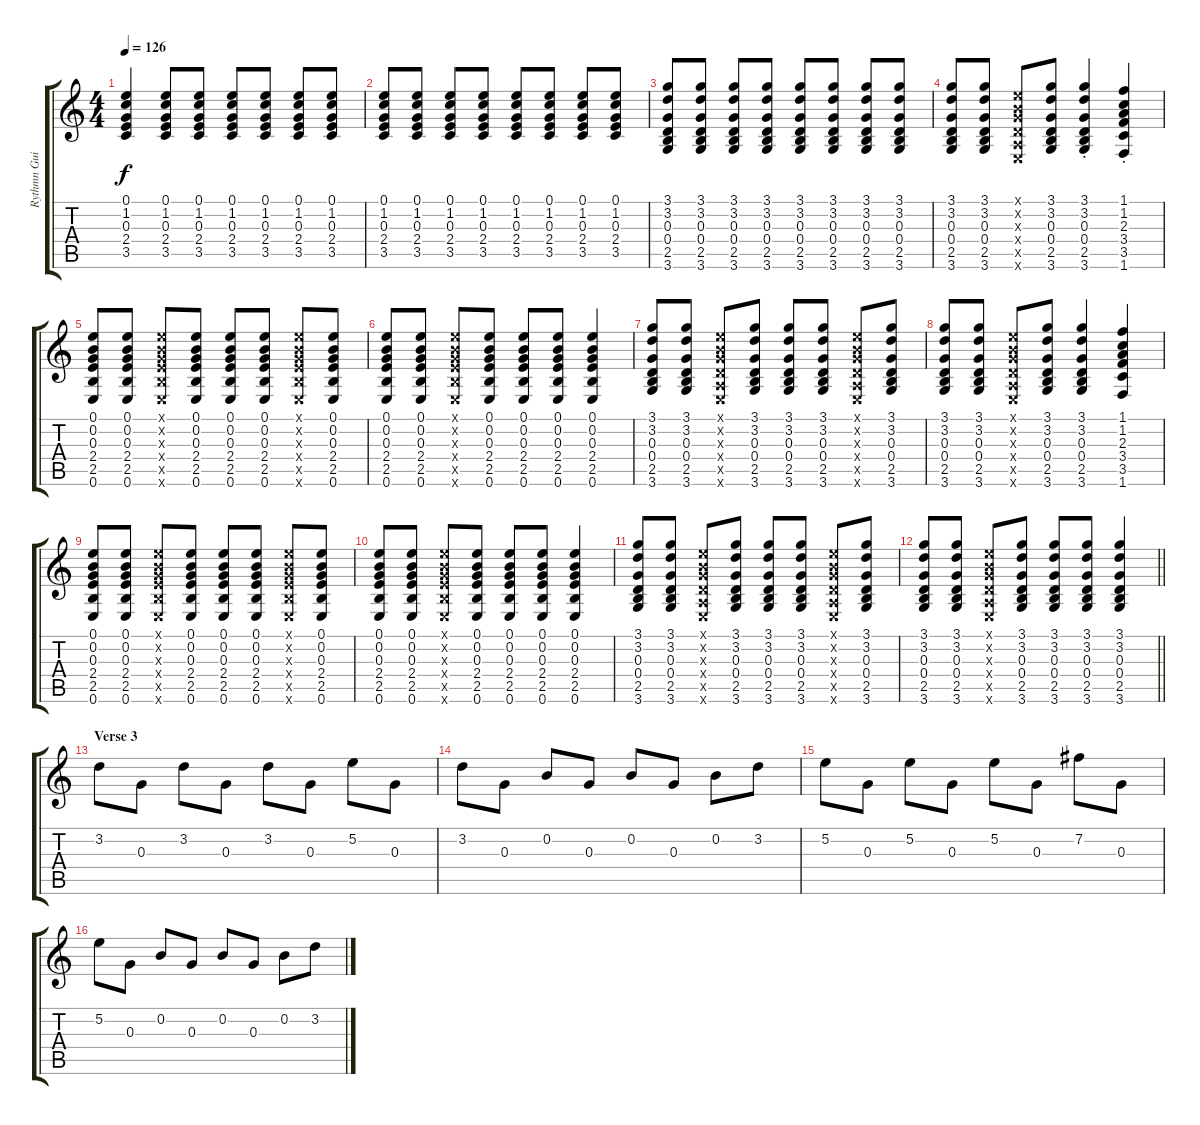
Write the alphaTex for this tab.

\track ("Rythmn Guitar 2" "Rythmn Gui") {instrument acousticguitarsteel}
\staff {score tabs}
\tuning (E4 B3 G3 D3 A2 E2) {hide}
\ts (4 4)
\tempo 126
\clef g2
\ks c
(0.1 1.2 0.3 2.4 3.5).4{dy f} (0.1 1.2 0.3 2.4 3.5).8 (0.1 1.2 0.3 2.4 3.5).8 (0.1 1.2 0.3 2.4 3.5).8 (0.1 1.2 0.3 2.4 3.5).8 (0.1 1.2 0.3 2.4 3.5).8 (0.1 1.2 0.3 2.4 3.5).8 |
(0.1 1.2 0.3 2.4 3.5).8 (0.1 1.2 0.3 2.4 3.5).8 (0.1 1.2 0.3 2.4 3.5).8 (0.1 1.2 0.3 2.4 3.5).8 (0.1 1.2 0.3 2.4 3.5).8 (0.1 1.2 0.3 2.4 3.5).8 (0.1 1.2 0.3 2.4 3.5).8 (0.1 1.2 0.3 2.4 3.5).8 |
(3.1 3.2 0.3 0.4 2.5 3.6).8 (3.1 3.2 0.3 0.4 2.5 3.6).8 (3.1 3.2 0.3 0.4 2.5 3.6).8 (3.1 3.2 0.3 0.4 2.5 3.6).8 (3.1 3.2 0.3 0.4 2.5 3.6).8 (3.1 3.2 0.3 0.4 2.5 3.6).8 (3.1 3.2 0.3 0.4 2.5 3.6).8 (3.1 3.2 0.3 0.4 2.5 3.6).8 |
(3.1 3.2 0.3 0.4 2.5 3.6).8 (3.1 3.2 0.3 0.4 2.5 3.6).8 (0.1{x} 0.2{x} 0.3{x} 0.4{x} 0.5{x} 0.6{x}).8 (3.1 3.2 0.3 0.4 2.5 3.6).8 (3.1{st} 3.2{st} 0.3{st} 0.4{st} 2.5{st} 3.6{st}).4 (1.1{st} 1.2{st} 2.3{st} 3.4{st} 3.5{st} 1.6{st}).4 |
(0.1 0.2 0.3 2.4 2.5 0.6).8 (0.1 0.2 0.3 2.4 2.5 0.6).8 (0.1{x} 0.2{x} 0.3{x} 2.4{x} 2.5{x} 0.6{x}).8 (0.1 0.2 0.3 2.4 2.5 0.6).8 (0.1 0.2 0.3 2.4 2.5 0.6).8 (0.1 0.2 0.3 2.4 2.5 0.6).8 (0.1{x} 0.2{x} 0.3{x} 2.4{x} 2.5{x} 0.6{x}).8 (0.1 0.2 0.3 2.4 2.5 0.6).8 |
(0.1 0.2 0.3 2.4 2.5 0.6).8 (0.1 0.2 0.3 2.4 2.5 0.6).8 (0.1{x} 0.2{x} 0.3{x} 2.4{x} 2.5{x} 0.6{x}).8 (0.1 0.2 0.3 2.4 2.5 0.6).8 (0.1 0.2 0.3 2.4 2.5 0.6).8 (0.1 0.2 0.3 2.4 2.5 0.6).8 (0.1 0.2 0.3 2.4 2.5 0.6).4 |
(3.1 3.2 0.3 0.4 2.5 3.6).8 (3.1 3.2 0.3 0.4 2.5 3.6).8 (0.1{x} 0.2{x} 0.3{x} 0.4{x} 0.5{x} 0.6{x}).8 (3.1 3.2 0.3 0.4 2.5 3.6).8 (3.1 3.2 0.3 0.4 2.5 3.6).8 (3.1 3.2 0.3 0.4 2.5 3.6).8 (0.1{x} 0.2{x} 0.3{x} 0.4{x} 0.5{x} 0.6{x}).8 (3.1 3.2 0.3 0.4 2.5 3.6).8 |
(3.1 3.2 0.3 0.4 2.5 3.6).8 (3.1 3.2 0.3 0.4 2.5 3.6).8 (0.1{x} 0.2{x} 0.3{x} 0.4{x} 0.5{x} 0.6{x}).8 (3.1 3.2 0.3 0.4 2.5 3.6).8 (3.1 3.2 0.3 0.4 2.5 3.6).4 (1.1 1.2 2.3 3.4 3.5 1.6).4 |
(0.1 0.2 0.3 2.4 2.5 0.6).8 (0.1 0.2 0.3 2.4 2.5 0.6).8 (0.1{x} 0.2{x} 0.3{x} 2.4{x} 2.5{x} 0.6{x}).8 (0.1 0.2 0.3 2.4 2.5 0.6).8 (0.1 0.2 0.3 2.4 2.5 0.6).8 (0.1 0.2 0.3 2.4 2.5 0.6).8 (0.1{x} 0.2{x} 0.3{x} 2.4{x} 2.5{x} 0.6{x}).8 (0.1 0.2 0.3 2.4 2.5 0.6).8 |
(0.1 0.2 0.3 2.4 2.5 0.6).8 (0.1 0.2 0.3 2.4 2.5 0.6).8 (0.1{x} 0.2{x} 0.3{x} 2.4{x} 2.5{x} 0.6{x}).8 (0.1 0.2 0.3 2.4 2.5 0.6).8 (0.1 0.2 0.3 2.4 2.5 0.6).8 (0.1 0.2 0.3 2.4 2.5 0.6).8 (0.1 0.2 0.3 2.4 2.5 0.6).4 |
(3.1 3.2 0.3 0.4 2.5 3.6).8 (3.1 3.2 0.3 0.4 2.5 3.6).8 (0.1{x} 0.2{x} 0.3{x} 0.4{x} 0.5{x} 0.6{x}).8 (3.1 3.2 0.3 0.4 2.5 3.6).8 (3.1 3.2 0.3 0.4 2.5 3.6).8 (3.1 3.2 0.3 0.4 2.5 3.6).8 (0.1{x} 0.2{x} 0.3{x} 0.4{x} 0.5{x} 0.6{x}).8 (3.1 3.2 0.3 0.4 2.5 3.6).8 |
\barLineRight lightlight
(3.1 3.2 0.3 0.4 2.5 3.6).8 (3.1 3.2 0.3 0.4 2.5 3.6).8 (0.1{x} 0.2{x} 0.3{x} 0.4{x} 0.5{x} 0.6{x}).8 (3.1 3.2 0.3 0.4 2.5 3.6).8 (3.1 3.2 0.3 0.4 2.5 3.6).8 (3.1 3.2 0.3 0.4 2.5 3.6).8 (3.1 3.2 0.3 0.4 2.5 3.6).4 |
\section ("" "Verse 3")
3.2.8 0.3.8 3.2.8 0.3.8 3.2.8 0.3.8 5.2.8 0.3.8 |
3.2.8 0.3.8 0.2.8 0.3.8 0.2.8 0.3.8 0.2.8 3.2.8 |
5.2.8 0.3.8 5.2.8 0.3.8 5.2.8 0.3.8 7.2.8 0.3.8 |
5.2.8 0.3.8 0.2.8 0.3.8 0.2.8 0.3.8 0.2.8 3.2.8
